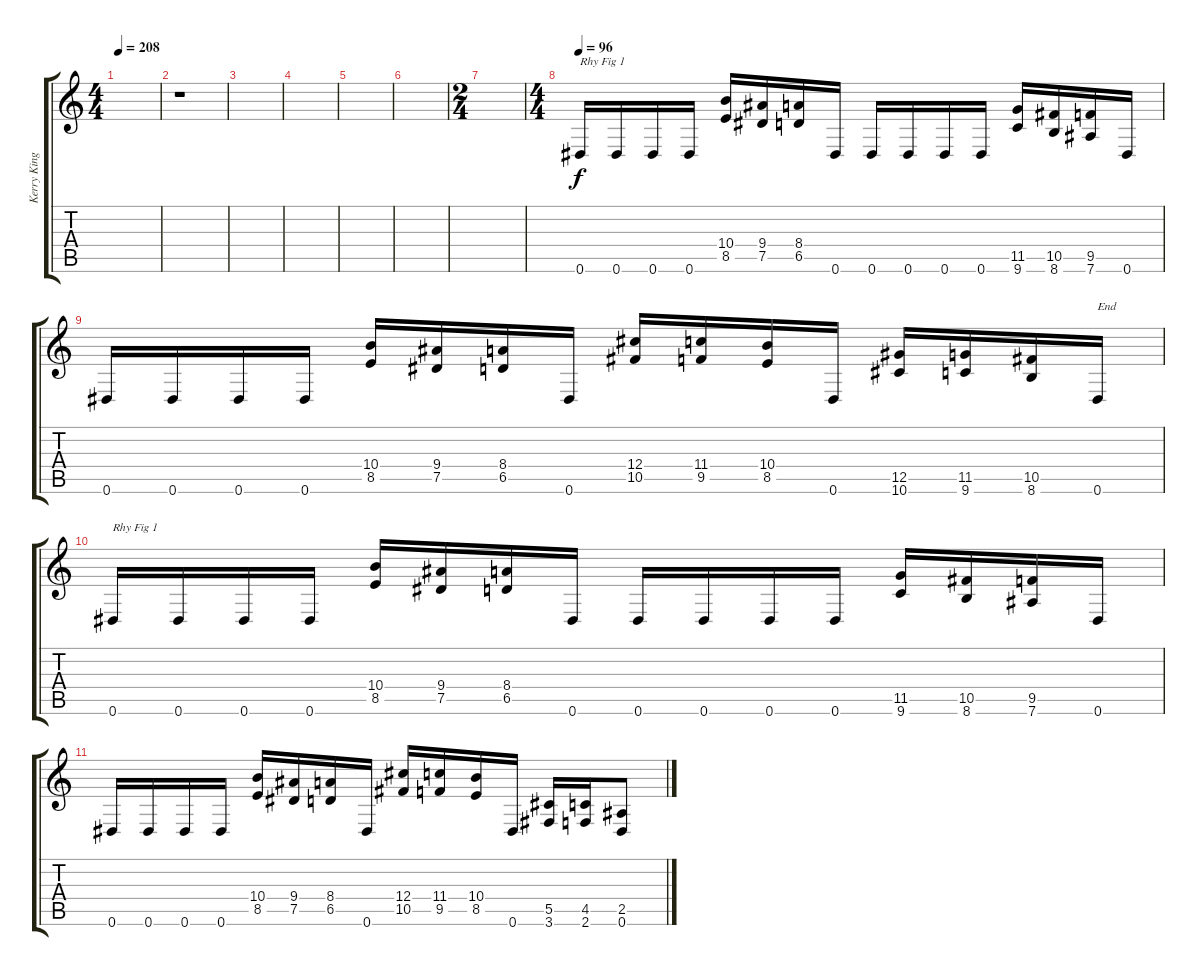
\track ("Kerry King" "Kerry King") {instrument distortionguitar}
\staff {score tabs}
\tuning (Eb4 Bb3 Gb3 Db3 Ab2 Eb2) {hide}
\ts (4 4)
\tempo 208
\clef g2
\ks c
|
r.1 |
|
|
|
|
\ts (2 4)
|
\ts (4 4)
\tempo 96
0.6.16{txt "Rhy Fig 1"} 0.6.16 0.6.16 0.6.16 (10.4 8.5).16 (9.4 7.5).16 (8.4 6.5).16 0.6.16 0.6.16 0.6.16 0.6.16 0.6.16 (11.5 9.6).16 (10.5 8.6).16 (9.5 7.6).16 0.6.16 |
0.6.16 0.6.16 0.6.16 0.6.16 (10.4 8.5).16 (9.4 7.5).16 (8.4 6.5).16 0.6.16 (12.4 10.5).16 (11.4 9.5).16 (10.4 8.5).16 0.6.16 (12.5 10.6).16 (11.5 9.6).16 (10.5 8.6).16 0.6.16{txt "End"} |
0.6.16{txt "Rhy Fig 1"} 0.6.16 0.6.16 0.6.16 (10.4 8.5).16 (9.4 7.5).16 (8.4 6.5).16 0.6.16 0.6.16 0.6.16 0.6.16 0.6.16 (11.5 9.6).16 (10.5 8.6).16 (9.5 7.6).16 0.6.16 |
0.6.16 0.6.16 0.6.16 0.6.16 (10.4 8.5).16 (9.4 7.5).16 (8.4 6.5).16 0.6.16 (12.4 10.5).16 (11.4 9.5).16 (10.4 8.5).16 0.6.16 (5.5 3.6).16 (4.5 2.6).16 (2.5 0.6).8
